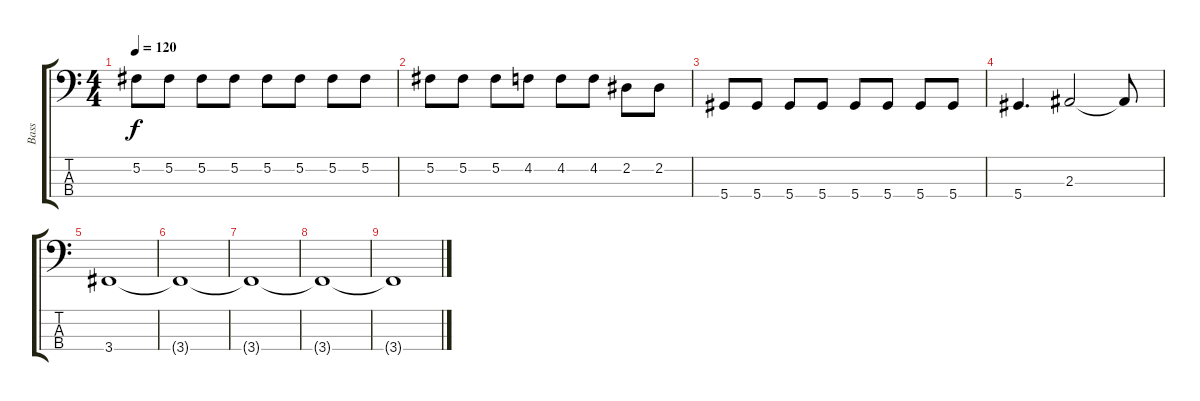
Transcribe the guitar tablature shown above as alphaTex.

\track ("Bass" "Bass") {instrument electricbasspick bank 255}
\staff {score tabs}
\tuning (Gb2 Db2 Ab1 Eb1) {hide}
\ts (4 4)
\tempo 120
\clef f4
\ks c
5.2.8{dy f} 5.2.8 5.2.8 5.2.8 5.2.8 5.2.8 5.2.8 5.2.8 |
5.2.8 5.2.8 5.2.8 4.2.8 4.2.8 4.2.8 2.2.8 2.2.8 |
5.4.8 5.4.8 5.4.8 5.4.8 5.4.8 5.4.8 5.4.8 5.4.8 |
5.4.4{d} 2.3.2 2.3{t}.8 |
3.4.1{volume 0} |
3.4{t}.1 |
3.4{t}.1 |
3.4{t}.1 |
3.4{t}.1
